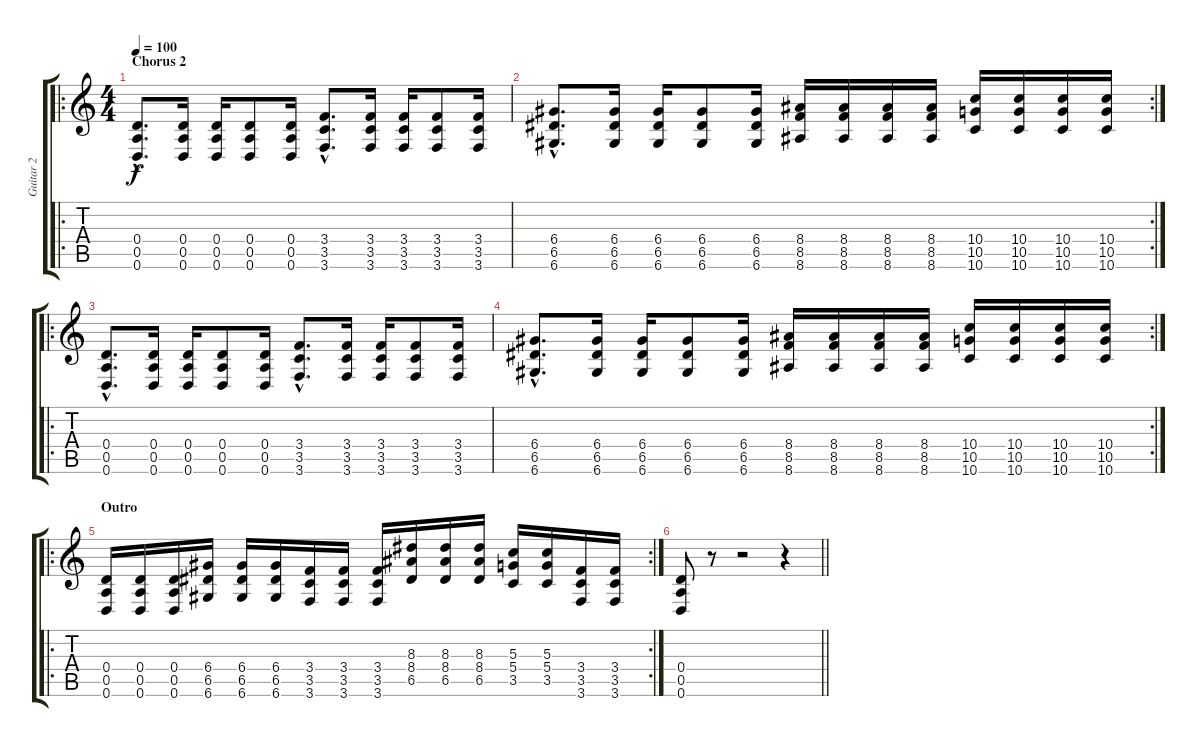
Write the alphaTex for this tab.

\track ("Guitar 2" "Guitar 2") {instrument overdrivenguitar}
\staff {score tabs}
\tuning (E4 B3 G3 D3 A2 D2) {hide}
\ro
\ts (4 4)
\section ("" "Chorus 2")
\tempo 100
\clef g2
\ks c
(0.4{hac} 0.5{hac} 0.6{hac}).8{d dy f} (0.4 0.5 0.6).16 (0.4 0.5 0.6).16 (0.4 0.5 0.6).8 (0.4 0.5 0.6).16 (3.4{hac} 3.5{hac} 3.6{hac}).8{d} (3.4 3.5 3.6).16 (3.4 3.5 3.6).16 (3.4 3.5 3.6).8 (3.4 3.5 3.6).16 |
\rc 2
(6.4{hac} 6.5{hac} 6.6{hac}).8{d} (6.4 6.5 6.6).16 (6.4 6.5 6.6).16 (6.4 6.5 6.6).8 (6.4 6.5 6.6).16 (8.4 8.5 8.6).16 (8.4 8.5 8.6).16 (8.4 8.5 8.6).16 (8.4 8.5 8.6).16 (10.4 10.5 10.6).16 (10.4 10.5 10.6).16 (10.4 10.5 10.6).16 (10.4 10.5 10.6).16 |
\ro
(0.4{hac} 0.5{hac} 0.6{hac}).8{d} (0.4 0.5 0.6).16 (0.4 0.5 0.6).16 (0.4 0.5 0.6).8 (0.4 0.5 0.6).16 (3.4{hac} 3.5{hac} 3.6{hac}).8{d} (3.4 3.5 3.6).16 (3.4 3.5 3.6).16 (3.4 3.5 3.6).8 (3.4 3.5 3.6).16 |
\rc 2
(6.4{hac} 6.5{hac} 6.6{hac}).8{d} (6.4 6.5 6.6).16 (6.4 6.5 6.6).16 (6.4 6.5 6.6).8 (6.4 6.5 6.6).16 (8.4 8.5 8.6).16 (8.4 8.5 8.6).16 (8.4 8.5 8.6).16 (8.4 8.5 8.6).16 (10.4 10.5 10.6).16 (10.4 10.5 10.6).16 (10.4 10.5 10.6).16 (10.4 10.5 10.6).16 |
\ro
\rc 2
\section ("" "Outro")
(0.4 0.5 0.6).16 (0.4 0.5 0.6).16 (0.4 0.5 0.6).16 (6.4 6.5 6.6).16 (6.4 6.5 6.6).16 (6.4 6.5 6.6).16 (3.4 3.5 3.6).16 (3.4 3.5 3.6).16 (3.4 3.5 3.6).16 (8.3 8.4 6.5).16 (8.3 8.4 6.5).16 (8.3 8.4 6.5).16 (5.3 5.4 3.5).16 (5.3 5.4 3.5).16 (3.4 3.5 3.6).16 (3.4 3.5 3.6).16 |
\barLineRight lightlight
(0.4 0.5 0.6).8 r.8 r.2 r.4
